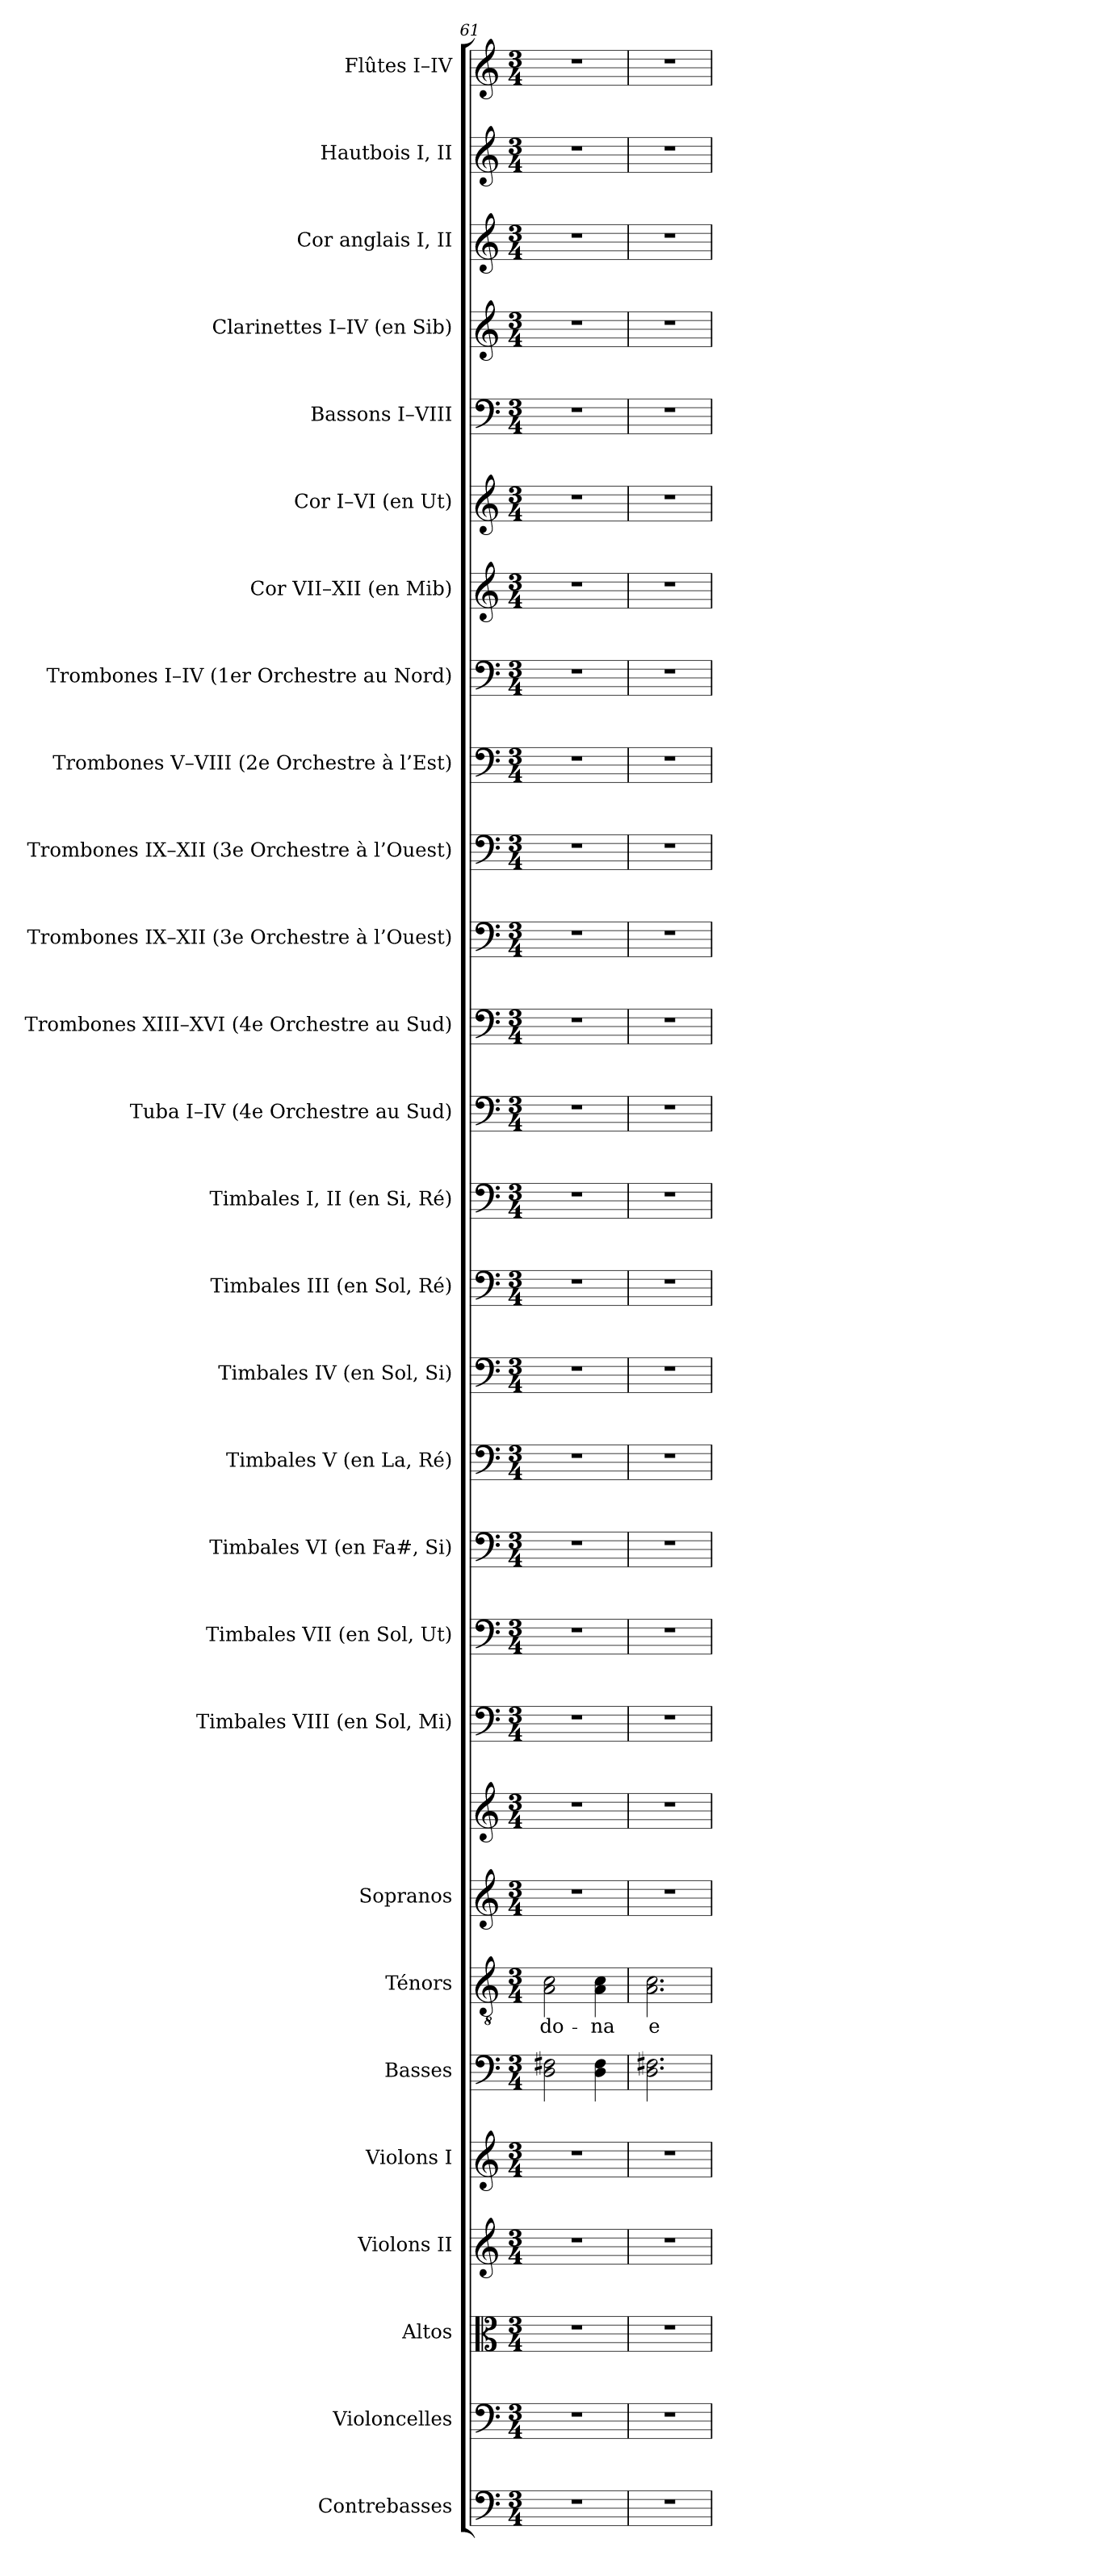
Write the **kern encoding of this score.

**kern	**kern	**kern	**kern	**kern	**kern	**kern	**text	**kern	**kern	**kern	**kern	**kern	**kern	**kern	**kern	**kern	**kern	**kern	**kern	**kern	**kern	**kern	**kern	**kern	**kern	**kern	**kern	**kern	**kern
*part28	*part27	*part26	*part25	*part24	*part23	*part22	*part22	*part21	*part21	*part20	*part19	*part18	*part17	*part16	*part15	*part14	*part13	*part12	*part11	*part10	*part9	*part8	*part7	*part6	*part5	*part4	*part3	*part2	*part1
*staff29	*staff28	*staff27	*staff26	*staff25	*staff24	*staff23	*staff23	*staff22	*staff21	*staff20	*staff19	*staff18	*staff17	*staff16	*staff15	*staff14	*staff13	*staff12	*staff11	*staff10	*staff9	*staff8	*staff7	*staff6	*staff5	*staff4	*staff3	*staff2	*staff1
*I"Contrebasses	*I"Violoncelles	*I"Altos	*I"Violons II	*I"Violons I	*I"Basses	*I"Ténors	*	*I"Sopranos	*	*I"Timbales VIII (en Sol, Mi)	*I"Timbales VII (en Sol, Ut)	*I"Timbales VI (en Fa#, Si)	*I"Timbales V (en La, Ré)	*I"Timbales IV (en Sol, Si)	*I"Timbales III (en Sol, Ré)	*I"Timbales I, II (en Si, Ré)	*I"Tuba I–IV (4e Orchestre au Sud)	*I"Trombones XIII–XVI (4e Orchestre au Sud)	*I"Trombones IX–XII (3e Orchestre à l’Ouest)	*I"Trombones IX–XII (3e Orchestre à l’Ouest)	*I"Trombones V–VIII (2e Orchestre à l’Est)	*I"Trombones I–IV (1er Orchestre au Nord)	*I"Cor VII–XII (en Mib)	*I"Cor I–VI (en Ut)	*I"Bassons I–VIII	*I"Clarinettes I–IV (en Sib)	*I"Cor anglais I, II	*I"Hautbois I, II	*I"Flûtes I–IV
*I'Cb.	*I'Vlles	*I'Altos	*I'Vns II	*I'Vns I	*I'Basses	*I'Tén.	*	*I'Sopr.	*	*I'VIII	*I'VII	*I'VI	*I'Timb.  V	*I'IV	*I'III	*I'I, II	*I'Tb.	*I'4e Orchestre	*	*I'Trb.  3e Orchestre	*I'2e Orchestre	*I'1er Orchestre	*I'Cor (Mib)	*I'Cor (Ut)	*I'Bns	*I'Cl. (Sib)	*I'C. a.	*I'Hb.	*I'Fl.
!!LO:LB:g=z
*clefF4	*clefF4	*clefC3	*clefG2	*clefG2	*clefF4	*clefGv2	*	*clefG2	*clefG2	*clefF4	*clefF4	*clefF4	*clefF4	*clefF4	*clefF4	*clefF4	*clefF4	*clefF4	*clefF4	*clefF4	*clefF4	*clefF4	*clefG2	*clefG2	*clefF4	*clefG2	*clefG2	*clefG2	*clefG2
*ITrd7c12	*	*	*	*	*	*ITrd7c12	*	*	*	*	*	*	*	*	*	*	*	*	*	*	*	*	*ITrd5c9	*ITrd7c12	*	*ITrd1c2	*ITrd4c7	*	*
*k[]	*k[]	*k[]	*k[]	*k[]	*k[]	*k[]	*	*k[]	*k[]	*k[]	*k[]	*k[]	*k[]	*k[]	*k[]	*k[]	*k[]	*k[]	*k[]	*k[]	*k[]	*k[]	*k[b-e-a-]	*k[]	*k[]	*k[b-e-]	*k[b-]	*k[]	*k[]
*C:	*C:	*C:	*C:	*C:	*C:	*C:	*	*C:	*C:	*C:	*C:	*C:	*C:	*C:	*C:	*C:	*C:	*C:	*C:	*C:	*C:	*C:	*E-:	*C:	*C:	*B-:	*F:	*C:	*C:
*M3/4	*M3/4	*M3/4	*M3/4	*M3/4	*M3/4	*M3/4	*	*M3/4	*M3/4	*M3/4	*M3/4	*M3/4	*M3/4	*M3/4	*M3/4	*M3/4	*M3/4	*M3/4	*M3/4	*M3/4	*M3/4	*M3/4	*M3/4	*M3/4	*M3/4	*M3/4	*M3/4	*M3/4	*M3/4
=61	=61	=61	=61	=61	=61	=61	=61	=61	=61	=61	=61	=61	=61	=61	=61	=61	=61	=61	=61	=61	=61	=61	=61	=61	=61	=61	=61	=61	=61
!LO:N:vis=1	!LO:N:vis=1	!LO:N:vis=1	!LO:N:vis=1	!LO:N:vis=1	!	!	!	!	!	!	!	!	!	!	!	!	!	!	!	!	!	!	!	!	!	!	!	!	!
!	!	!	!	!	!	!	!LO:LY:b:color=#000000	!LO:N:vis=1	!LO:N:vis=1	!LO:N:vis=1	!LO:N:vis=1	!LO:N:vis=1	!LO:N:vis=1	!LO:N:vis=1	!LO:N:vis=1	!LO:N:vis=1	!LO:N:vis=1	!LO:N:vis=1	!LO:N:vis=1	!LO:N:vis=1	!LO:N:vis=1	!LO:N:vis=1	!LO:N:vis=1	!LO:N:vis=1	!LO:N:vis=1	!LO:N:vis=1	!LO:N:vis=1	!LO:N:vis=1	!LO:N:vis=1
2.r	2.r	2.r	2.r	2.r	2Di\ 2F#Xi	2AAi\ 2Ci	do-	2.r	2.r	2.r	2.r	2.r	2.r	2.r	2.r	2.r	2.r	2.r	2.r	2.r	2.r	2.r	2.r	2.r	2.r	2.r	2.r	2.r	2.r
!	!	!	!	!	!	!	!LO:LY:b:color=#000000	!	!	!	!	!	!	!	!	!	!	!	!	!	!	!	!	!	!	!	!	!	!
.	.	.	.	.	4Di\ 4F#i	4AAi\ 4Ci	-na	.	.	.	.	.	.	.	.	.	.	.	.	.	.	.	.	.	.	.	.	.	.
=62	=62	=62	=62	=62	=62	=62	=62	=62	=62	=62	=62	=62	=62	=62	=62	=62	=62	=62	=62	=62	=62	=62	=62	=62	=62	=62	=62	=62	=62
!LO:N:vis=1	!LO:N:vis=1	!LO:N:vis=1	!LO:N:vis=1	!LO:N:vis=1	!	!	!	!	!	!	!	!	!	!	!	!	!	!	!	!	!	!	!	!	!	!	!	!	!
!	!	!	!	!	!	!	!LO:LY:b:color=#000000	!LO:N:vis=1	!LO:N:vis=1	!LO:N:vis=1	!LO:N:vis=1	!LO:N:vis=1	!LO:N:vis=1	!LO:N:vis=1	!LO:N:vis=1	!LO:N:vis=1	!LO:N:vis=1	!LO:N:vis=1	!LO:N:vis=1	!LO:N:vis=1	!LO:N:vis=1	!LO:N:vis=1	!LO:N:vis=1	!LO:N:vis=1	!LO:N:vis=1	!LO:N:vis=1	!LO:N:vis=1	!LO:N:vis=1	!LO:N:vis=1
2.r	2.r	2.r	2.r	2.r	2.Di\ 2.F#Xi	2.AAi\ 2.Ci	e-	2.r	2.r	2.r	2.r	2.r	2.r	2.r	2.r	2.r	2.r	2.r	2.r	2.r	2.r	2.r	2.r	2.r	2.r	2.r	2.r	2.r	2.r
=	=	=	=	=	=	=	=	=	=	=	=	=	=	=	=	=	=	=	=	=	=	=	=	=	=	=	=	=	=
*-	*-	*-	*-	*-	*-	*-	*-	*-	*-	*-	*-	*-	*-	*-	*-	*-	*-	*-	*-	*-	*-	*-	*-	*-	*-	*-	*-	*-	*-
